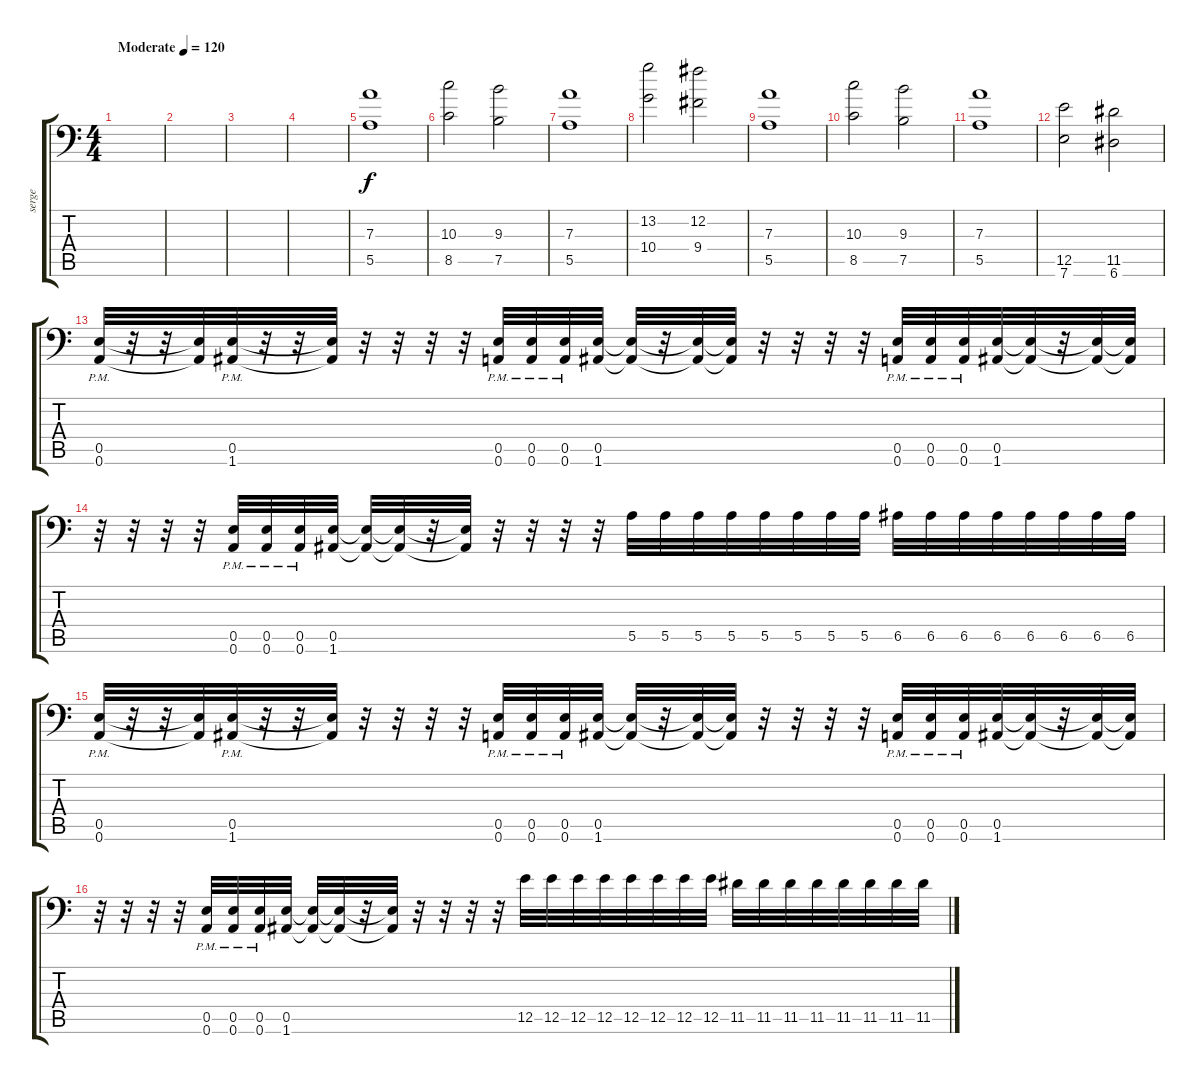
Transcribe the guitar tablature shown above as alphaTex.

\track ("serge" "serge") {instrument distortionguitar}
\staff {score tabs}
\tuning (B3 Gb3 D3 A2 E2 A1) {hide}
\ts (4 4)
\tempo (120 "Moderate")
\clef f4
\ks c
|
|
|
|
(7.3 5.5).1 |
(10.3 8.5).2 (9.3 7.5).2 |
(7.3 5.5).1 |
(13.2 10.4).2 (12.2 9.4).2 |
(7.3 5.5).1 |
(10.3 8.5).2 (9.3 7.5).2 |
(7.3 5.5).1 |
(12.5 7.6).2 (11.5 6.6).2 |
(0.5 0.6{pm}).32 r.32 r.32 (0.5{t} 0.6{t}).32 (0.5 1.6{pm}).32 r.32 r.32 (0.5{t} 1.6{t}).32 r.32 r.32 r.32 r.32 (0.5 0.6{pm}).32 (0.5 0.6{pm}).32 (0.5 0.6{pm}).32 (0.5 1.6).32 (0.5{t} 1.6{t}).32 r.32 (0.5{t} 1.6{t}).32 (0.5{t} 1.6{t}).32 r.32 r.32 r.32 r.32 (0.5 0.6{pm}).32 (0.5 0.6{pm}).32 (0.5 0.6{pm}).32 (0.5 1.6).32 (0.5{t} 1.6{t}).32 r.32 (0.5{t} 1.6{t}).32 (0.5{t} 1.6{t}).32 |
r.32 r.32 r.32 r.32 (0.5 0.6{pm}).32 (0.5 0.6{pm}).32 (0.5 0.6{pm}).32 (0.5 1.6).32 (0.5{t} 1.6{t}).32 (0.5{t} 1.6{t}).32 r.32 (0.5{t} 1.6{t}).32 r.32 r.32 r.32 r.32 5.5.32 5.5.32 5.5.32 5.5.32 5.5.32 5.5.32 5.5.32 5.5.32 6.5.32 6.5.32 6.5.32 6.5.32 6.5.32 6.5.32 6.5.32 6.5.32 |
(0.5 0.6{pm}).32 r.32 r.32 (0.5{t} 0.6{t}).32 (0.5 1.6{pm}).32 r.32 r.32 (0.5{t} 1.6{t}).32 r.32 r.32 r.32 r.32 (0.5 0.6{pm}).32 (0.5 0.6{pm}).32 (0.5 0.6{pm}).32 (0.5 1.6).32 (0.5{t} 1.6{t}).32 r.32 (0.5{t} 1.6{t}).32 (0.5{t} 1.6{t}).32 r.32 r.32 r.32 r.32 (0.5 0.6{pm}).32 (0.5 0.6{pm}).32 (0.5 0.6{pm}).32 (0.5 1.6).32 (0.5{t} 1.6{t}).32 r.32 (0.5{t} 1.6{t}).32 (0.5{t} 1.6{t}).32 |
r.32 r.32 r.32 r.32 (0.5 0.6{pm}).32 (0.5 0.6{pm}).32 (0.5 0.6{pm}).32 (0.5 1.6).32 (0.5{t} 1.6{t}).32 (0.5{t} 1.6{t}).32 r.32 (0.5{t} 1.6{t}).32 r.32 r.32 r.32 r.32 12.5.32 12.5.32 12.5.32 12.5.32 12.5.32 12.5.32 12.5.32 12.5.32 11.5.32 11.5.32 11.5.32 11.5.32 11.5.32 11.5.32 11.5.32 11.5.32
